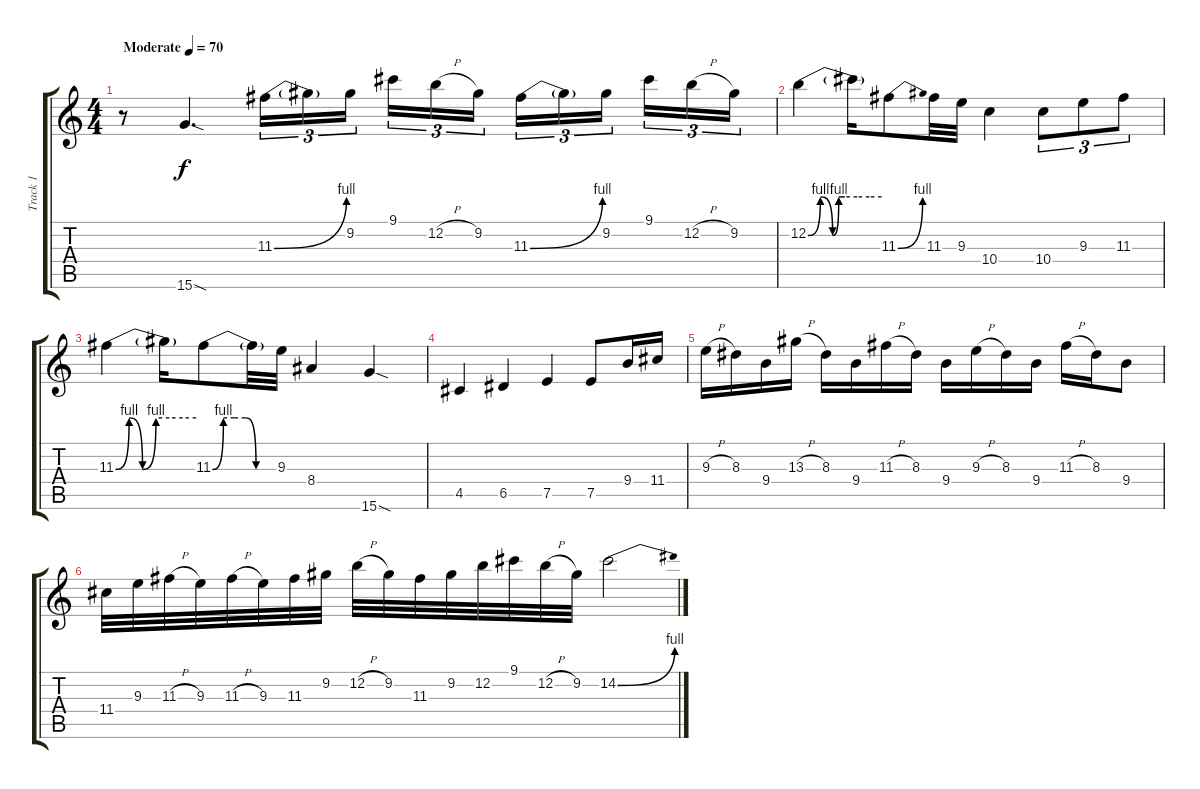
\track ("Track 1" "Track 1") {instrument overdrivenguitar}
\staff {score tabs}
\tuning (E4 B3 G3 D3 A2 E2) {hide}
\ts (4 4)
\tempo (70 "Moderate")
\clef g2
\ks c
r.8{dy f instrument overdrivenguitar} 15.6{sod}.4{d} 11.3{be (bend 0 0 60 4)}.16{tu (3 2)} 11.3{t}.16{tu (3 2)} 9.2.16{tu (3 2) beam splitsecondary} 9.1.16{tu (3 2)} 12.2{h}.16{tu (3 2)} 9.2.16{tu (3 2)} 11.3{be (bend 0 0 60 4)}.16{tu (3 2)} 11.3{t}.16{tu (3 2)} 9.2.16{tu (3 2) beam splitsecondary} 9.1.16{tu (3 2)} 12.2{h}.16{tu (3 2)} 9.2.16{tu (3 2)} |
12.2{be (custom 0 0 10 4 20 0 25 4 30 4 40 4 50 4 60 4)}.4 12.2{t}.16 11.3{be (bend 0 0 60 4)}.8 11.3.32 9.3.32 10.4.4 10.4.8{tu (3 2)} 9.3.8{tu (3 2)} 11.3.8{tu (3 2)} |
11.3{be (custom 0 0 10 4 20 0 30 4 40 4 50 4 60 4)}.4 11.3{t}.16 11.3{be (custom 0 0 10 4 20 4 30 4 40 0 60 0)}.8 11.3{t}.32 9.3.32 8.4.4 15.6{sod}.4 |
4.5.4 6.5.4 7.5.4 7.5.8 9.4.16 11.4.16 |
9.3{h}.16 8.3.16 9.4.16 13.3{h}.16 8.3.16 9.4.16 11.3{h}.16 8.3.16 9.4.16 9.3{h}.16 8.3.16 9.4.16 11.3{h}.16 8.3.16 9.4.8 |
11.4.32 9.3.32 11.3{h}.32 9.3.32 11.3{h}.32 9.3.32 11.3.32 9.2.32 12.2{h}.32 9.2.32 11.3.32 9.2.32 12.2.32 9.1.32 12.2{h}.32 9.2.32 14.2{be (bend 0 0 60 4)}.2
